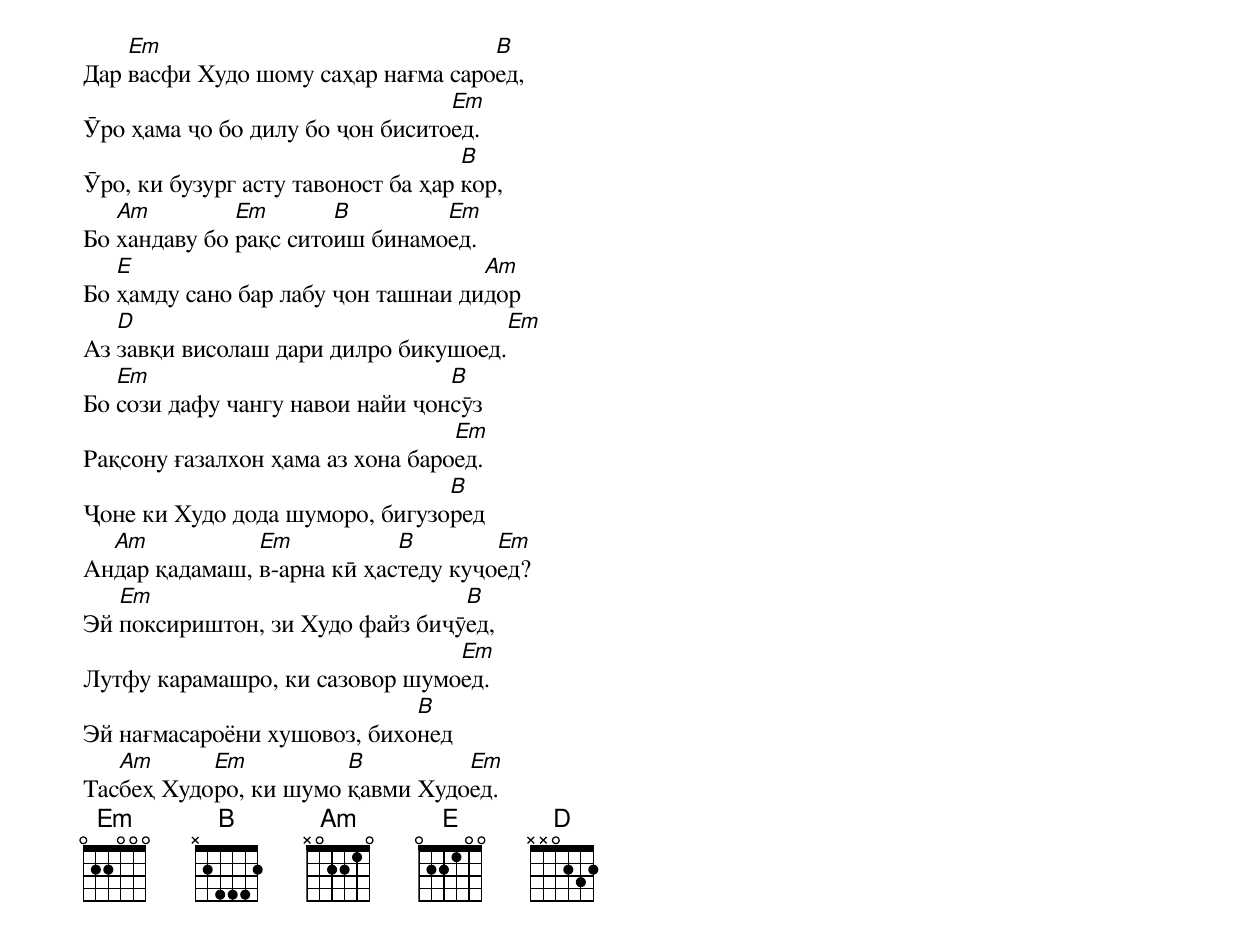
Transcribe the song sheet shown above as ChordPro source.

Дар [Em]васфи Худо шому саҳар нағма саро[B]ед,
Ӯро ҳама ҷо бо дилу бо ҷон бисито[Em]ед.
Ӯро, ки бузург асту тавоност ба ҳар [B]кор,
Бо [Am]хандаву бо [Em]рақс сито[B]иш бинамо[Em]ед.
Бо [E]ҳамду сано бар лабу ҷон ташнаи ди[Am]дор
Аз [D]завқи висолаш дари дилро бикушоед.[Em]
Бо [Em]сози дафу чангу навои найи ҷон[B]сӯз
Рақсону ғазалхон ҳама аз хона баро[Em]ед.
Ҷоне ки Худо дода шуморо, бигузо[B]ред
Ан[Am]дар қадамаш, [Em]в-арна кӣ ҳас[B]теду куҷо[Em]ед?
Эй [Em]поксириштон, зи Худо файз биҷӯ[B]ед,
Лутфу карамашро, ки сазовор шумо[Em]ед.
Эй нағмасароёни хушовоз, бихо[B]нед
Тас[Am]беҳ Худо[Em]ро, ки шумо [B]қавми Худо[Em]ед.
